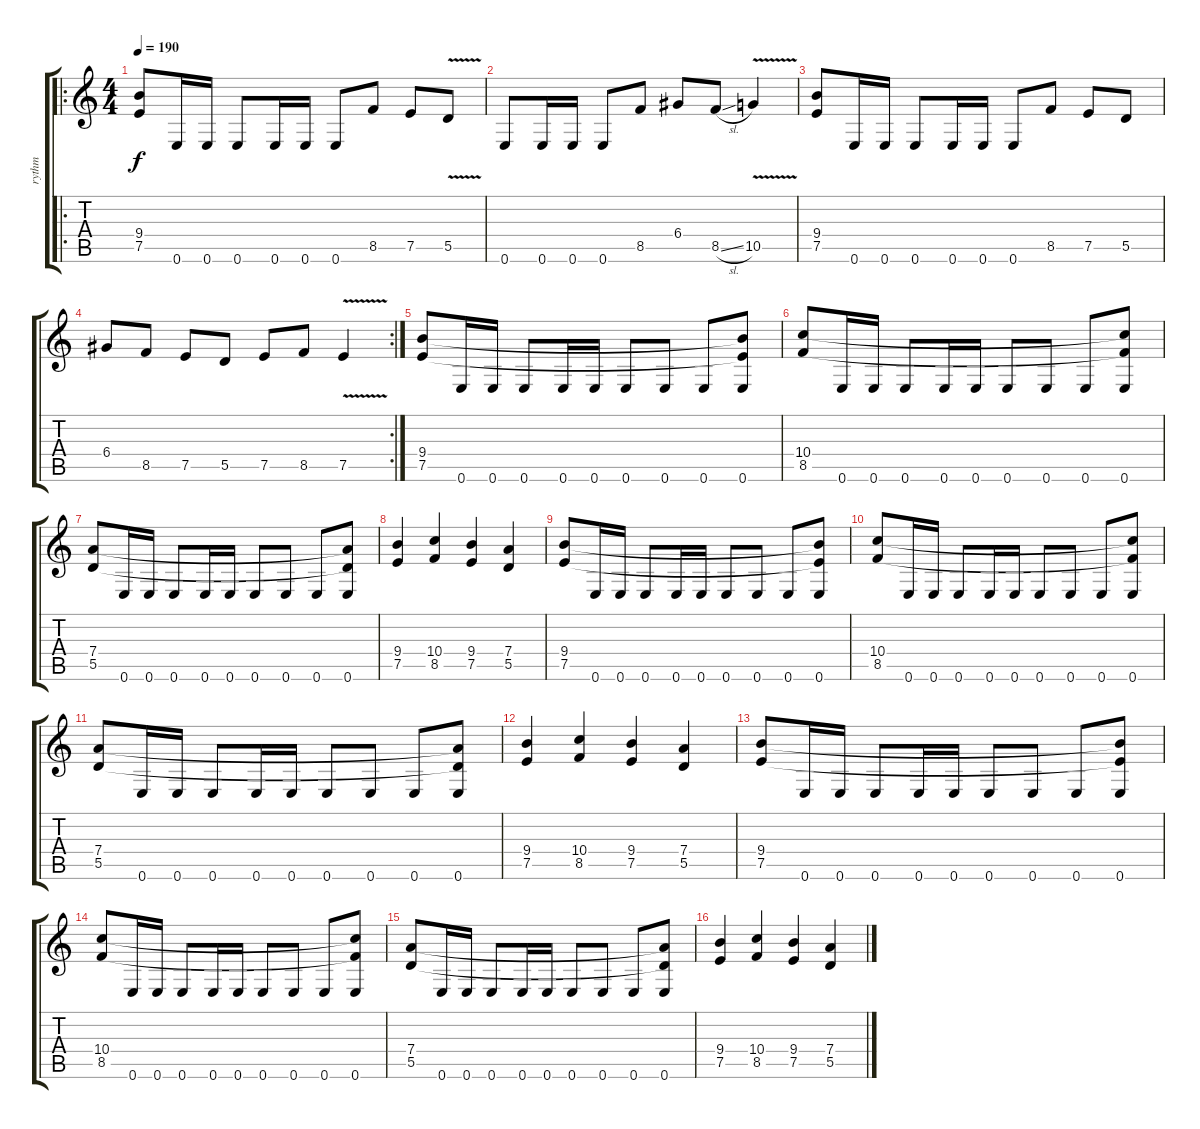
\track ("rythm" "rythm") {instrument overdrivenguitar}
\staff {score tabs}
\tuning (E4 B3 G3 D3 A2 E2) {hide}
\ro
\ts (4 4)
\tempo 190
\clef g2
\ks c
(9.4 7.5).8{dy f} 0.6.16 0.6.16 0.6.8 0.6.16 0.6.16 0.6.8 8.5.8 7.5.8 5.5{v}.8 |
0.6.8 0.6.16 0.6.16 0.6.8 8.5.8 6.4.8 8.5{sl}.8 10.5{v}.4 |
(9.4 7.5).8 0.6.16 0.6.16 0.6.8 0.6.16 0.6.16 0.6.8 8.5.8 7.5.8 5.5.8 |
\rc 2
6.4.8 8.5.8 7.5.8 5.5.8 7.5.8 8.5.8 7.5{v}.4 |
(9.4 7.5).8 0.6.16 0.6.16 0.6.8 0.6.16 0.6.16 0.6.8 0.6.8 0.6.8 (9.4{t} 7.5{t} 0.6).8 |
(10.4 8.5).8 0.6.16 0.6.16 0.6.8 0.6.16 0.6.16 0.6.8 0.6.8 0.6.8 (10.4{t} 8.5{t} 0.6).8 |
(7.4 5.5).8 0.6.16 0.6.16 0.6.8 0.6.16 0.6.16 0.6.8 0.6.8 0.6.8 (7.4{t} 5.5{t} 0.6).8 |
(9.4 7.5).4 (10.4 8.5).4 (9.4 7.5).4 (7.4 5.5).4 |
(9.4 7.5).8 0.6.16 0.6.16 0.6.8 0.6.16 0.6.16 0.6.8 0.6.8 0.6.8 (9.4{t} 7.5{t} 0.6).8 |
(10.4 8.5).8 0.6.16 0.6.16 0.6.8 0.6.16 0.6.16 0.6.8 0.6.8 0.6.8 (10.4{t} 8.5{t} 0.6).8 |
(7.4 5.5).8 0.6.16 0.6.16 0.6.8 0.6.16 0.6.16 0.6.8 0.6.8 0.6.8 (7.4{t} 5.5{t} 0.6).8 |
(9.4 7.5).4 (10.4 8.5).4 (9.4 7.5).4 (7.4 5.5).4 |
(9.4 7.5).8 0.6.16 0.6.16 0.6.8 0.6.16 0.6.16 0.6.8 0.6.8 0.6.8 (9.4{t} 7.5{t} 0.6).8 |
(10.4 8.5).8 0.6.16 0.6.16 0.6.8 0.6.16 0.6.16 0.6.8 0.6.8 0.6.8 (10.4{t} 8.5{t} 0.6).8 |
(7.4 5.5).8 0.6.16 0.6.16 0.6.8 0.6.16 0.6.16 0.6.8 0.6.8 0.6.8 (7.4{t} 5.5{t} 0.6).8 |
(9.4 7.5).4 (10.4 8.5).4 (9.4 7.5).4 (7.4 5.5).4
